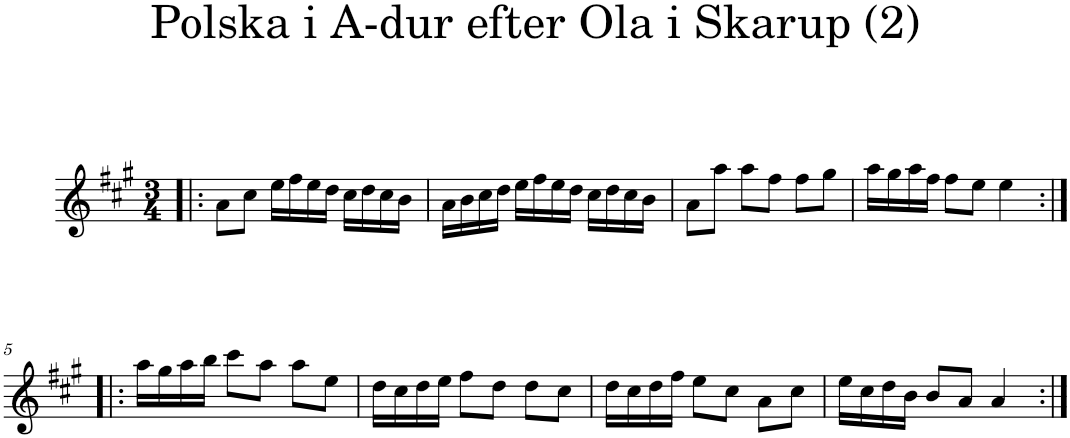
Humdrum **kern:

**kern
*part1
*staff1
*I"Piano
*I'Pno
*clefG2
*k[f#c#g#]
*A:
*M3/4
=1!|:
8a\L
8cc#\J
16ee\LL
16ff#\
16ee\
16dd\JJ
16cc#\LL
16dd\
16cc#\
16b\JJ
=2
16a\LL
16b\
16cc#\
16dd\JJ
16ee\LL
16ff#\
16ee\
16dd\JJ
16cc#\LL
16dd\
16cc#\
16b\JJ
=3
8a\L
8aa\J
8aa\L
8ff#\J
8ff#\L
8gg#\J
=4
16aa\LL
16gg#\
16aa\
16ff#\JJ
8ff#\L
8ee\J
4ee\
!!LO:LB:g=z
=5:|!|:
16aa\LL
16gg#\
16aa\
16bb\JJ
8ccc#\L
8aa\J
8aa\L
8ee\J
=6
16dd\LL
16cc#\
16dd\
16ee\JJ
8ff#\L
8dd\J
8dd\L
8cc#\J
=7
16dd\LL
16cc#\
16dd\
16ff#\JJ
8ee\L
8cc#\J
8a\L
8cc#\J
=8
16ee\LL
16cc#\
16dd\
16b\JJ
8b/L
8a/J
4a/
=:|!
*-
